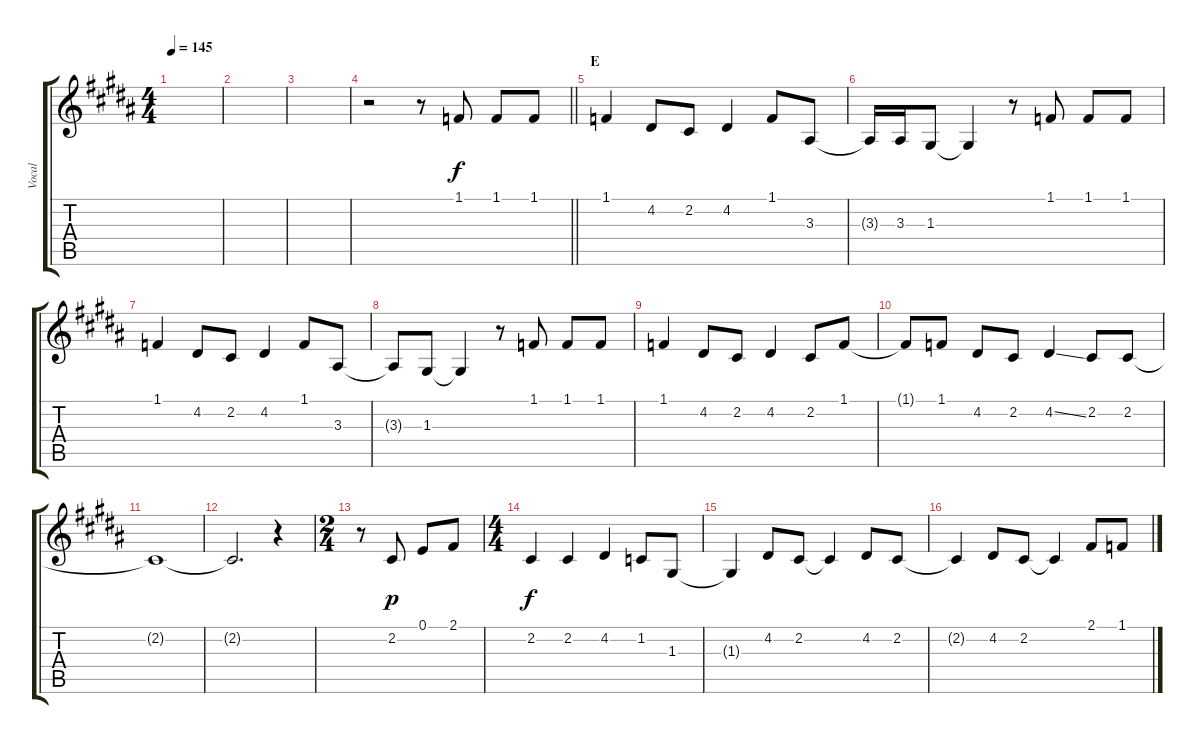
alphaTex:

\track ("Vocal" "Vocal") {instrument tenorsax}
\staff {score tabs}
\tuning (E4 B3 G3 D3 A2 E2) {hide}
\ts (4 4)
\tempo 145
\clef g2
\ks b
|
|
|
\barLineRight lightlight
r.2 r.8 1.1.8 1.1.8 1.1.8 |
\section ("" "E")
1.1.4 4.2.8 2.2.8 4.2.4 1.1.8 3.3.8 |
3.3{t}.16 3.3.16 1.3.8 1.3{t}.4 r.8 1.1.8 1.1.8 1.1.8 |
1.1.4 4.2.8 2.2.8 4.2.4 1.1.8 3.3.8 |
3.3{t}.8 1.3.8 1.3{t}.4 r.8 1.1.8 1.1.8 1.1.8 |
1.1.4 4.2.8 2.2.8 4.2.4 2.2.8 1.1.8 |
1.1{t}.8 1.1.8 4.2.8 2.2.8 4.2{ss}.4 2.2.8 2.2.8 |
2.2{t}.1 |
2.2{t}.2{d} r.4 |
\ts (2 4)
r.8 2.2.8{dy p} 0.1.8 2.1.8 |
\ts (4 4)
2.2.4{dy f} 2.2.4 4.2.4 1.2.8 1.3.8 |
1.3{t}.4 4.2.8 2.2.8 2.2{t}.4 4.2.8 2.2.8 |
2.2{t}.4 4.2.8 2.2.8 2.2{t}.4 2.1.8 1.1.8
